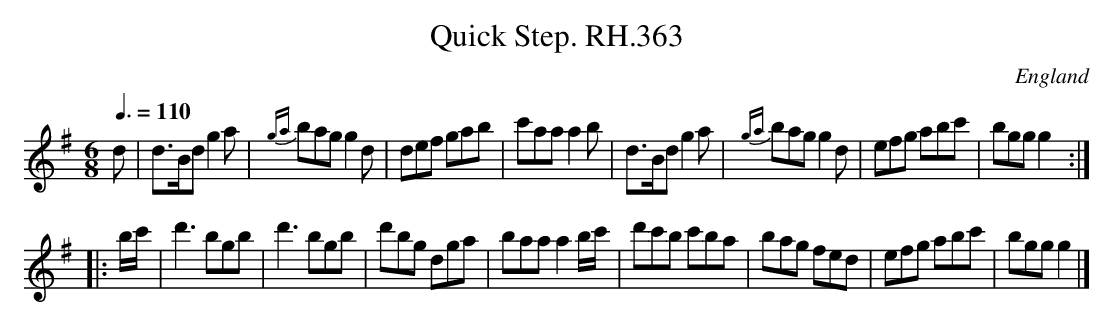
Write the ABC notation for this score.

X:1
T:Quick Step. RH.363
O:England
M:6/8
L:1/8
Q:3/8=110
K:G
d|d>Bd g2a|{ga}bag g2d|def gab|c'aa a2b|\
d>Bd g2a|{ga}bag g2d|efg abc'|bgg g2:|
|:b/c'/|d'3 bgb|d'3 bgb|d'bg dga|baa a2b/c'/|\
d'c'b c'ba|bag fed|efg abc'|bgg g2|]
